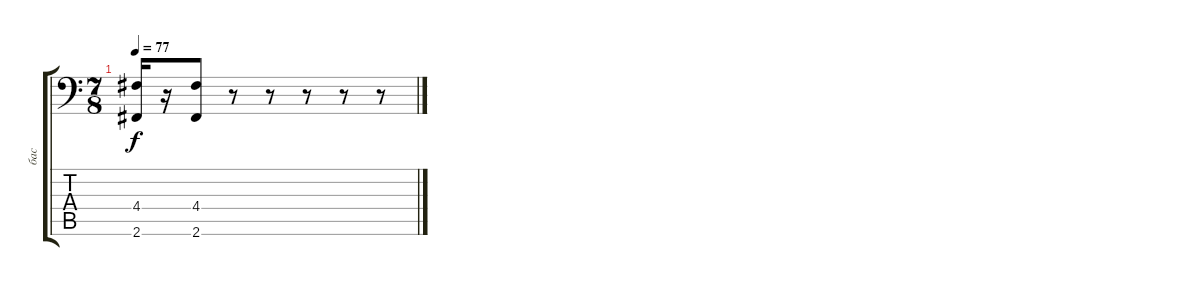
\track ("бас" "бас") {instrument electricbassfinger}
\staff {score tabs}
\tuning (E3 B2 G2 D2 A1 E1) {hide}
\ts (7 8)
\tempo 77
\clef f4
\ks c
(4.4 2.6).16{dy f} r.16 (4.4 2.6).8 r.8 r.8 r.8 r.8 r.8
